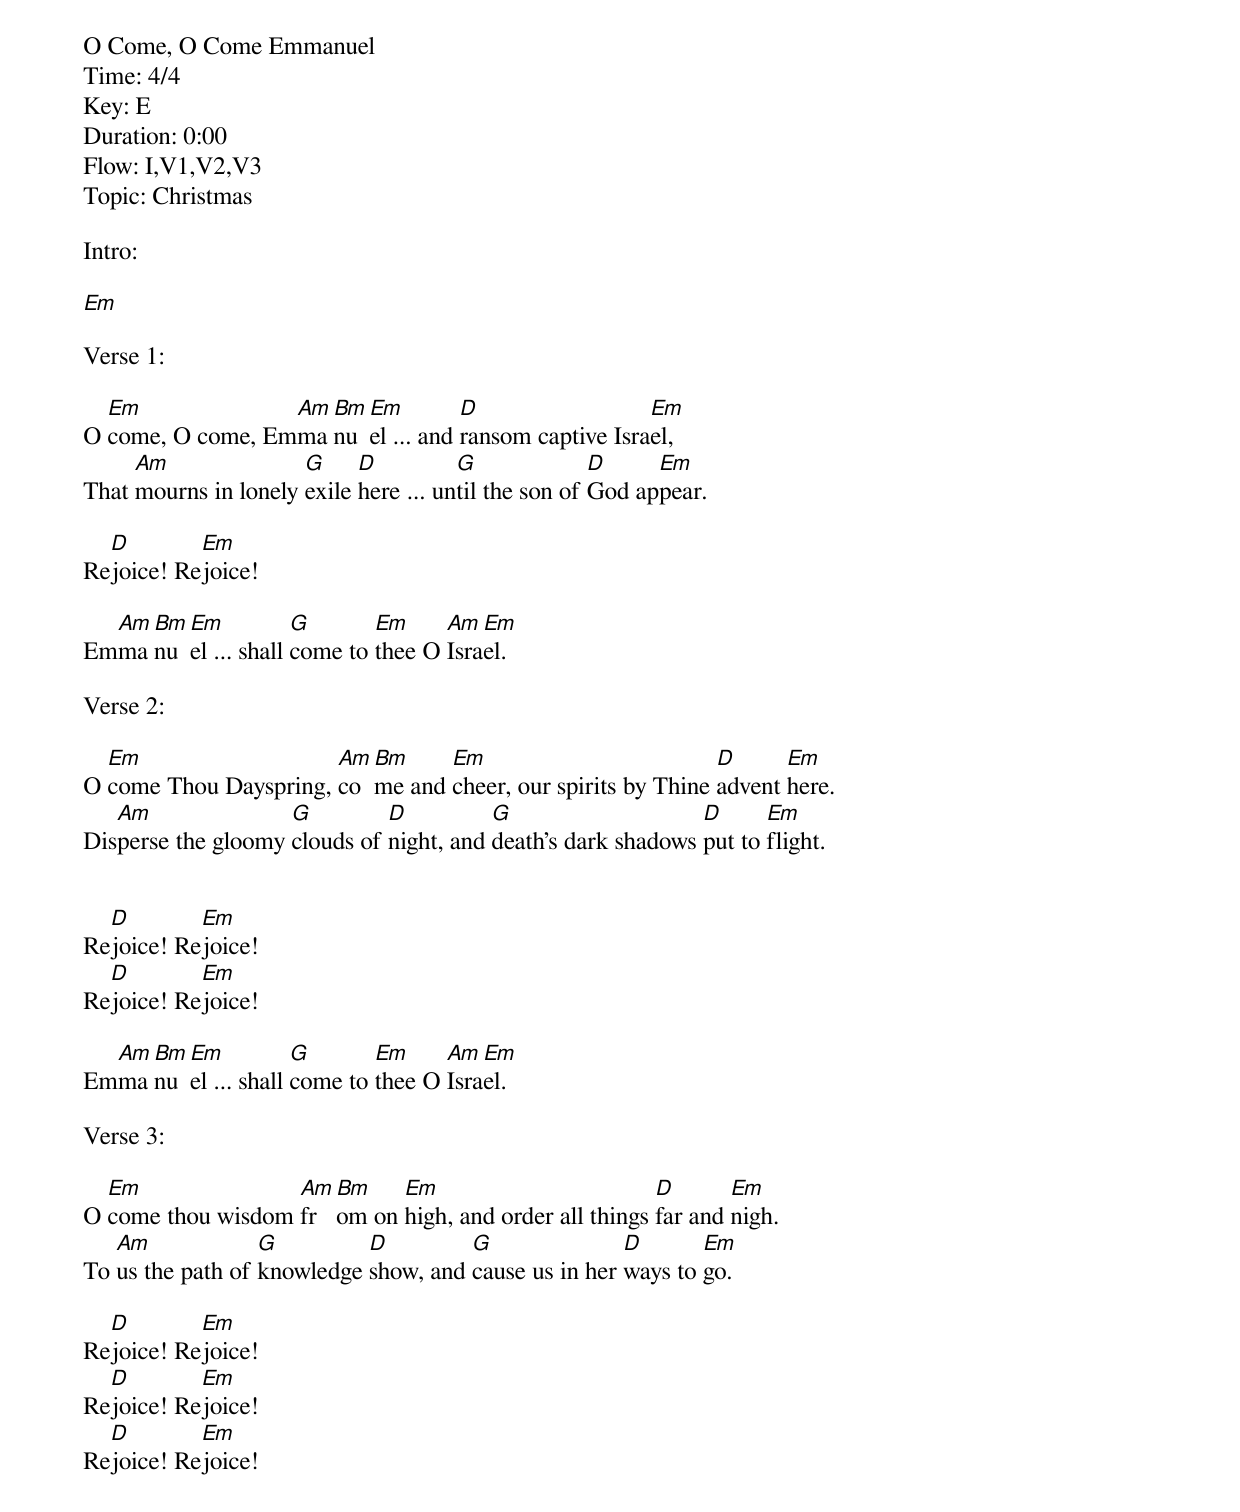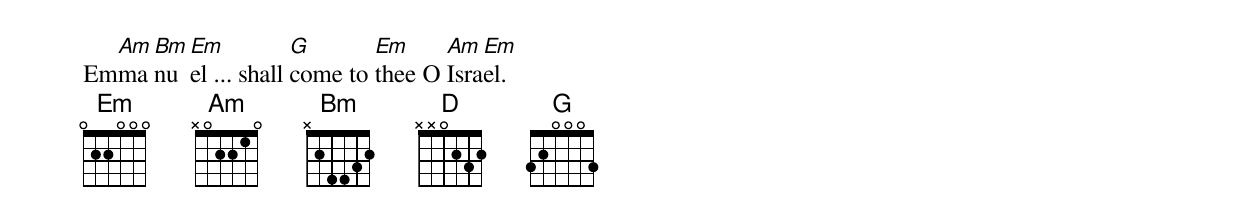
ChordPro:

O Come, O Come Emmanuel
Time: 4/4
Key: E
Duration: 0:00
Flow: I,V1,V2,V3
Topic: Christmas

Intro:

[Em]

Verse 1:

O [Em]come, O come, Em[Am]ma[Bm]nu[Em]el ... and [D]ransom captive Isra[Em]el,
That [Am]mourns in lonely [G]exile [D]here ... un[G]til the son of [D]God ap[Em]pear.

Re[D]joice! Re[Em]joice!

Em[Am]ma[Bm]nu[Em]el ... shall [G]come to [Em]thee O [Am]Isra[Em]el.

Verse 2:

O [Em]come Thou Dayspring, [Am]co[Bm]me and [Em]cheer, our spirits by Thine [D]advent [Em]here.
Dis[Am]perse the gloomy [G]clouds of [D]night, and [G]death's dark shadows [D]put to [Em]flight.


Re[D]joice! Re[Em]joice!
Re[D]joice! Re[Em]joice!

Em[Am]ma[Bm]nu[Em]el ... shall [G]come to [Em]thee O [Am]Isra[Em]el.

Verse 3:

O [Em]come thou wisdom [Am]fr[Bm]om on [Em]high, and order all things [D]far and [Em]nigh.
To [Am]us the path of [G]knowledge [D]show, and [G]cause us in her [D]ways to [Em]go.

Re[D]joice! Re[Em]joice!
Re[D]joice! Re[Em]joice!
Re[D]joice! Re[Em]joice!

Em[Am]ma[Bm]nu[Em]el ... shall [G]come to [Em]thee O [Am]Isra[Em]el.
